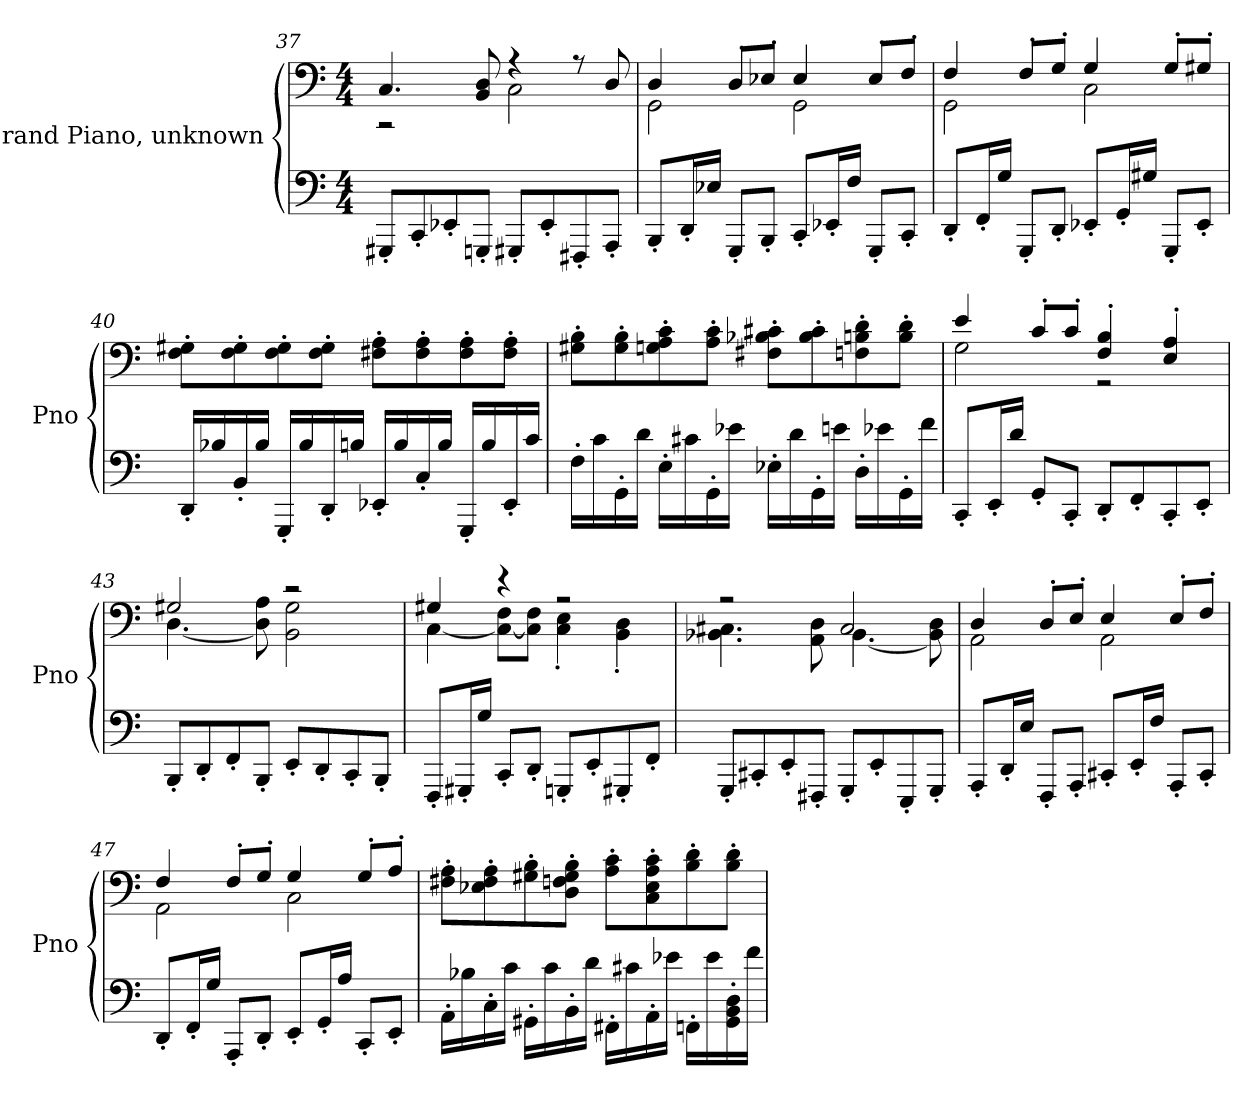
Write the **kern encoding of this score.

**kern	**kern
*part1	*part1
*staff2	*staff1
*I"Grand Piano, unknown	*
*I'Pno	*
*clefF4	*clefF4
*k[]	*k[]
*M4/4	*M4/4
=37	=37
*	*^
8GGG#X'/L	4.C/	2r
8CC'/	.	.
8EE-X'/	.	.
8GGGn'/J	8BB/ 8D/	.
8GGG#X'/L	4r	2C\
8EE-'/	.	.
8FFF#X'/	8r	.
8AAA'/J	8D/	.
!!LO:LB:g=z	!!
=38	=38	=38
8BBB'/L	4D/	2GG\
16DD'/L	.	.
16E-X/JJ	.	.
8GGG'/L	8D'/L	.
8BBB'/J	8E-X'/J	.
8CC'/L	4E-/	2GG\
16EE-X'/L	.	.
16F/JJ	.	.
8GGG'/L	8E-'/L	.
8CC'/J	8F'/J	.
=39	=39	=39
8DD'/L	4F/	2GG\
16FF'/L	.	.
16G/JJ	.	.
8GGG'/L	8F'/L	.
8DD'/J	8G'/J	.
8EE-X'/L	4G/	2C\
16GG'/L	.	.
16G#X/JJ	.	.
8GGG'/L	8G'/L	.
8EE-'/J	8G#X'/J	.
*	*v	*v
=40	=40
16DD'/LL	8F\' 8G#X\'L
16B-X/	.
16BB'/	8F\' 8G#\'
16B-/JJ	.
16GGG'/LL	8F\' 8G#\'
16B-/	.
16DD'/	8F\' 8G#\'J
16Bn/JJ	.
16EE-X'/LL	8F#X\' 8A\'L
16B/	.
16C'/	8F#\' 8A\'
16B/JJ	.
16GGG'/LL	8F#\' 8A\'
16B/	.
16EE-'/	8F#\' 8A\'J
16c/JJ	.
!!LO:LB:g=z
=41	=41
16F'\LL	8G#X\' 8B\'L
16c\	.
16GG'\	8G#\' 8B\'
16d\JJ	.
16E'\LL	8Gn\' 8A\' 8c\'
16c#X\	.
16GG'\	8A\' 8c\'J
16e-X\JJ	.
16E-X'\LL	8F#X\' 8B-X\' 8c#X\'L
16d\	.
16GG'\	8B-\' 8c#\'
16en\JJ	.
16D'\LL	8Fn\' 8Bn\' 8d\'
16e-X\	.
16GG'\	8B\' 8d\'J
16f\JJ	.
=42	=42
*	*^
8CC'/L	4e/	2G\
16EE'/L	.	.
16d/JJ	.	.
8GG'/L	8c'/L	.
8CC'/J	8c'/J	.
8DD'/L	4F/' 4B/'	2r
8FF'/	.	.
8CC'/	4E/' 4A/'	.
8EE'/J	.	.
=43	=43	=43
8BBB'/L	2G#X/	[4.D\
8DD'/	.	.
8FF'/	.	.
8BBB'/J	.	8D\] 8A\
8EE'/L	2r	2BB\ 2G#\
8DD'/	.	.
8CC'/	.	.
8BBB'/J	.	.
!!LO:LB:g=z	!!
=44	=44	=44
8FFF'/L	4G#X/	[4C\
16GGG#X'/L	.	.
16G/JJ	.	.
8CC'/L	4r	8C\_ 8F\L
8DD'/J	.	8C\] 8F\J
8GGGn'/L	2r	4C\' 4E\'
8EE'/	.	.
8GGG#X'/	.	4BB\' 4D\'
8FF'/J	.	.
=45	=45	=45
8GGG'/L	2r	4.BB-X\ 4.C#X\
8CC#X'/	.	.
8EE'/	.	.
8FFF#X'/J	.	8AA\ 8D\
8GGG'/L	2C#/	[4.BB-\
8EE'/	.	.
8EEE'/	.	.
8GGG'/J	.	8BB-\] 8D\
=46	=46	=46
8AAA'/L	4D/	2AA\
16DD'/L	.	.
16E/JJ	.	.
8FFF'/L	8D'/L	.
8AAA'/J	8E'/J	.
8CC#X'/L	4E/	2AA\
16EE'/L	.	.
16F/JJ	.	.
8AAA'/L	8E'/L	.
8CC#'/J	8F'/J	.
!!LO:LB:g=z	!!
=47	=47	=47
8DD'/L	4F/	2AA\
16FF'/L	.	.
16G/JJ	.	.
8AAA'/L	8F'/L	.
8DD'/J	8G'/J	.
8EE'/L	4G/	2C\
16GG'/L	.	.
16A/JJ	.	.
8CC'/L	8G'/L	.
8EE'/J	8A'/J	.
*	*v	*v
=48	=48
16AA'\LL	8F#X\' 8A\'L
16B-X\	.
16C'\	8E-X\' 8F#\' 8A\'
16c\JJ	.
16GG#X'\LL	8G#X\' 8B\'
16c\	.
16BB'\	8D\' 8Fn\' 8G#\' 8B\'J
16d\JJ	.
16FF#X'\LL	8A\' 8c\'L
16c#X\	.
16AA'\	8C\' 8E-\' 8A\' 8c\'
16e-X\JJ	.
16FFn'\LL	8B\' 8d\'
16e-\	.
16GG#\' 16BB\' 16D\'	8B\' 8d\'J
16f\JJ	.
=	=
*-	*-
